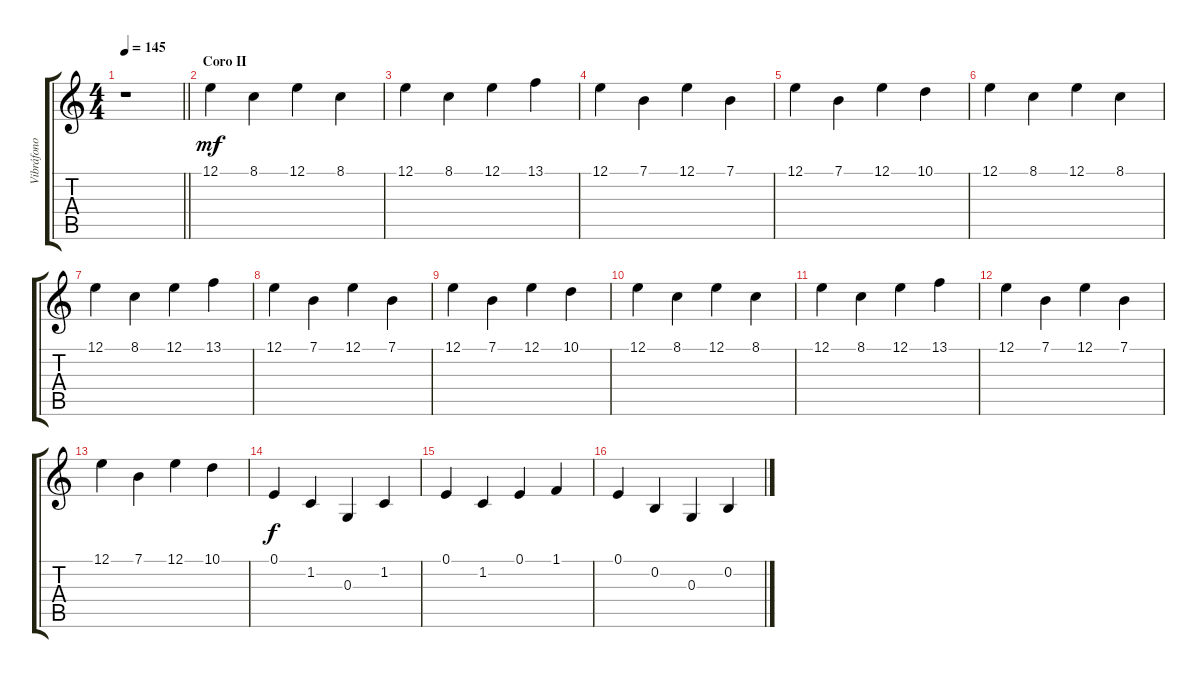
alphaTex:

\track ("Vibráfono" "Vibráfono") {instrument vibraphone}
\staff {score tabs}
\tuning (E4 B3 G3 D3 A2 E2) {hide}
\ts (4 4)
\tempo 145
\clef g2
\barLineRight lightlight
\ks c
r.1{dy f} |
\section ("" "Coro II")
12.1.4{dy mf} 8.1.4 12.1.4 8.1.4 |
12.1.4 8.1.4 12.1.4 13.1.4 |
12.1.4 7.1.4 12.1.4 7.1.4 |
12.1.4 7.1.4 12.1.4 10.1.4 |
12.1.4 8.1.4 12.1.4 8.1.4 |
12.1.4 8.1.4 12.1.4 13.1.4 |
12.1.4 7.1.4 12.1.4 7.1.4 |
12.1.4 7.1.4 12.1.4 10.1.4 |
12.1.4 8.1.4 12.1.4 8.1.4 |
12.1.4 8.1.4 12.1.4 13.1.4 |
12.1.4 7.1.4 12.1.4 7.1.4 |
12.1.4 7.1.4 12.1.4 10.1.4 |
0.1.4{dy f} 1.2.4 0.3.4 1.2.4 |
0.1.4 1.2.4 0.1.4 1.1.4 |
0.1.4 0.2.4 0.3.4 0.2.4
